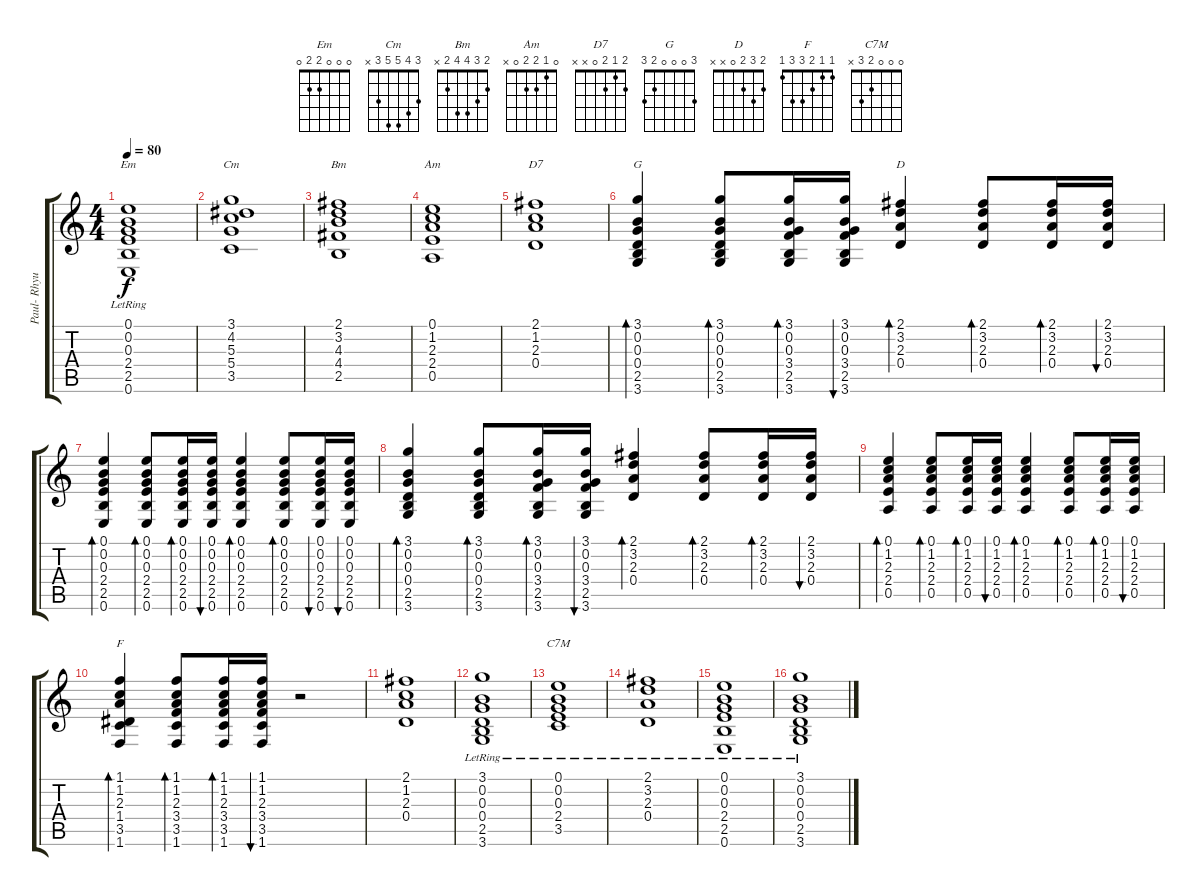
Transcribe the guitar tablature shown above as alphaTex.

\track ("Paul- Rhyum Guitar" "Paul- Rhyu") {instrument acousticguitarsteel}
\staff {score tabs}
\tuning (E4 B3 G3 D3 A2 E2) {hide}
\chord ("Em" 0 0 0 2 2 0)
\chord ("Cm" 3 4 5 5 3 x)
\chord ("Bm" 2 3 4 4 2 x)
\chord ("Am" 0 1 2 2 0 x)
\chord ("D7" 2 1 2 0 x x)
\chord ("G" 3 0 0 0 2 3)
\chord ("D" 2 3 2 0 x x)
\chord ("F" 1 1 2 3 3 1)
\chord ("C7M" 0 0 0 2 3 x)
\ts (4 4)
\tempo 80
\clef g2
\ks c
(0.1 0.2{lr} 0.3 2.4 2.5 0.6).1{ch "Em" dy f} |
(3.1 4.2 5.3 5.4 3.5).1{ch "Cm"} |
(2.1 3.2 4.3 4.4 2.5).1{ch "Bm"} |
(0.1 1.2 2.3 2.4 0.5).1{ch "Am"} |
(2.1 1.2 2.3 0.4).1{ch "D7"} |
(3.1 0.2 0.3 0.4 2.5 3.6).4{bd 60 ch "G" instrument acousticguitarsteel} (3.1 0.2 0.3 0.4 2.5 3.6).8{bd 60} (3.1 0.2 0.3 3.4 2.5 3.6).16{bd 60} (3.1 0.2 0.3 3.4 2.5 3.6).16{bu 60} (2.1 3.2 2.3 0.4).4{bd 60 ch "D"} (2.1 3.2 2.3 0.4).8{bd 60} (2.1 3.2 2.3 0.4).16{bd 60} (2.1 3.2 2.3 0.4).16{bu 60} |
(0.1 0.2 0.3 2.4 2.5 0.6).4{bd 60} (0.1 0.2 0.3 2.4 2.5 0.6).8{bd 60} (0.1 0.2 0.3 2.4 2.5 0.6).16{bd 60} (0.1 0.2 0.3 2.4 2.5 0.6).16{bu 60} (0.1 0.2 0.3 2.4 2.5 0.6).4{bd 60} (0.1 0.2 0.3 2.4 2.5 0.6).8{bd 60} (0.1 0.2 0.3 2.4 2.5 0.6).16{bu 60} (0.1 0.2 0.3 2.4 2.5 0.6).16{bu 60} |
(3.1 0.2 0.3 0.4 2.5 3.6).4{bd 60} (3.1 0.2 0.3 0.4 2.5 3.6).8{bd 60} (3.1 0.2 0.3 3.4 2.5 3.6).16{bd 60} (3.1 0.2 0.3 3.4 2.5 3.6).16{bu 60} (2.1 3.2 2.3 0.4).4{bd 60} (2.1 3.2 2.3 0.4).8{bd 60} (2.1 3.2 2.3 0.4).16{bd 60} (2.1 3.2 2.3 0.4).16{bu 60} |
(0.1 1.2 2.3 2.4 0.5).4{bd 60} (0.1 1.2 2.3 2.4 0.5).8{bd 60} (0.1 1.2 2.3 2.4 0.5).16{bd 60} (0.1 1.2 2.3 2.4 0.5).16{bu 60} (0.1 1.2 2.3 2.4 0.5).4{bd 60} (0.1 1.2 2.3 2.4 0.5).8{bd 60} (0.1 1.2 2.3 2.4 0.5).16{bd 60} (0.1 1.2 2.3 2.4 0.5).16{bu 60} |
(1.1 1.2 2.3 1.4 3.5 1.6).4{bd 60 ch "F"} (1.1 1.2 2.3 3.4 3.5 1.6).8{bd 60} (1.1 1.2 2.3 3.4 3.5 1.6).16{bd 60} (1.1 1.2 2.3 3.4 3.5 1.6).16{bu 60} r.2 |
(2.1 1.2 2.3 0.4).1 |
(3.1 0.2 0.3 0.4 2.5 3.6{lr}).1 |
(0.1 0.2 0.3 2.4 3.5{lr}).1{ch "C7M"} |
(2.1 3.2{lr} 2.3 0.4).1 |
(0.1 0.2{lr} 0.3 2.4 2.5 0.6).1 |
(3.1 0.2 0.3 0.4 2.5 3.6{lr}).1
